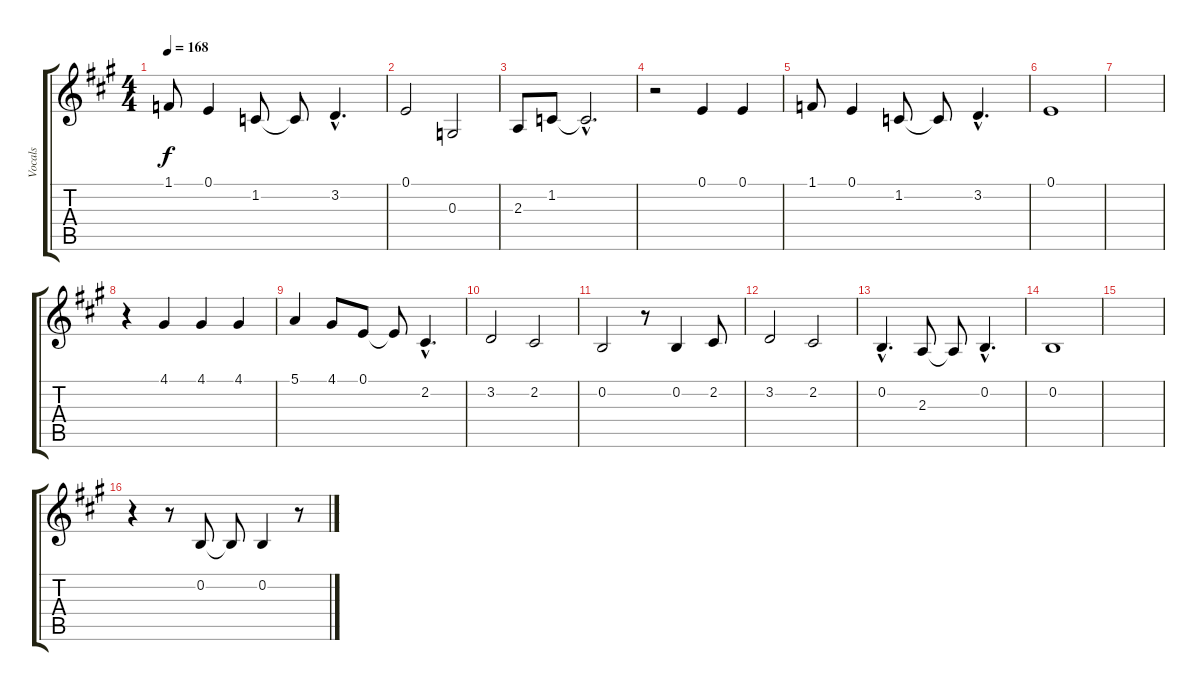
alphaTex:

\track ("Vocals" "Vocals") {instrument brasssection}
\staff {score tabs}
\tuning (E4 B3 G3 D3 A2 E2) {hide}
\ts (4 4)
\tempo 168
\clef g2
\ks a
1.1.8{dy f} 0.1.4 1.2.8 1.2{t}.8 3.2{hac}.4{d} |
0.1.2 0.3.2 |
2.3.8 1.2.8 1.2{hac t}.2{d} |
r.2 0.1.4 0.1.4 |
1.1.8 0.1.4 1.2.8 1.2{t}.8 3.2{hac}.4{d} |
0.1.1 |
|
r.4 4.1.4 4.1.4 4.1.4 |
5.1.4 4.1.8 0.1.8 0.1{t}.8 2.2{hac}.4{d} |
3.2.2 2.2.2 |
0.2.2 r.8 0.2.4 2.2.8 |
3.2.2 2.2.2 |
0.2{hac}.4{d} 2.3.8 2.3{t}.8 0.2{hac}.4{d} |
0.2.1 |
|
r.4 r.8 0.2.8 0.2{t}.8 0.2.4 r.8
